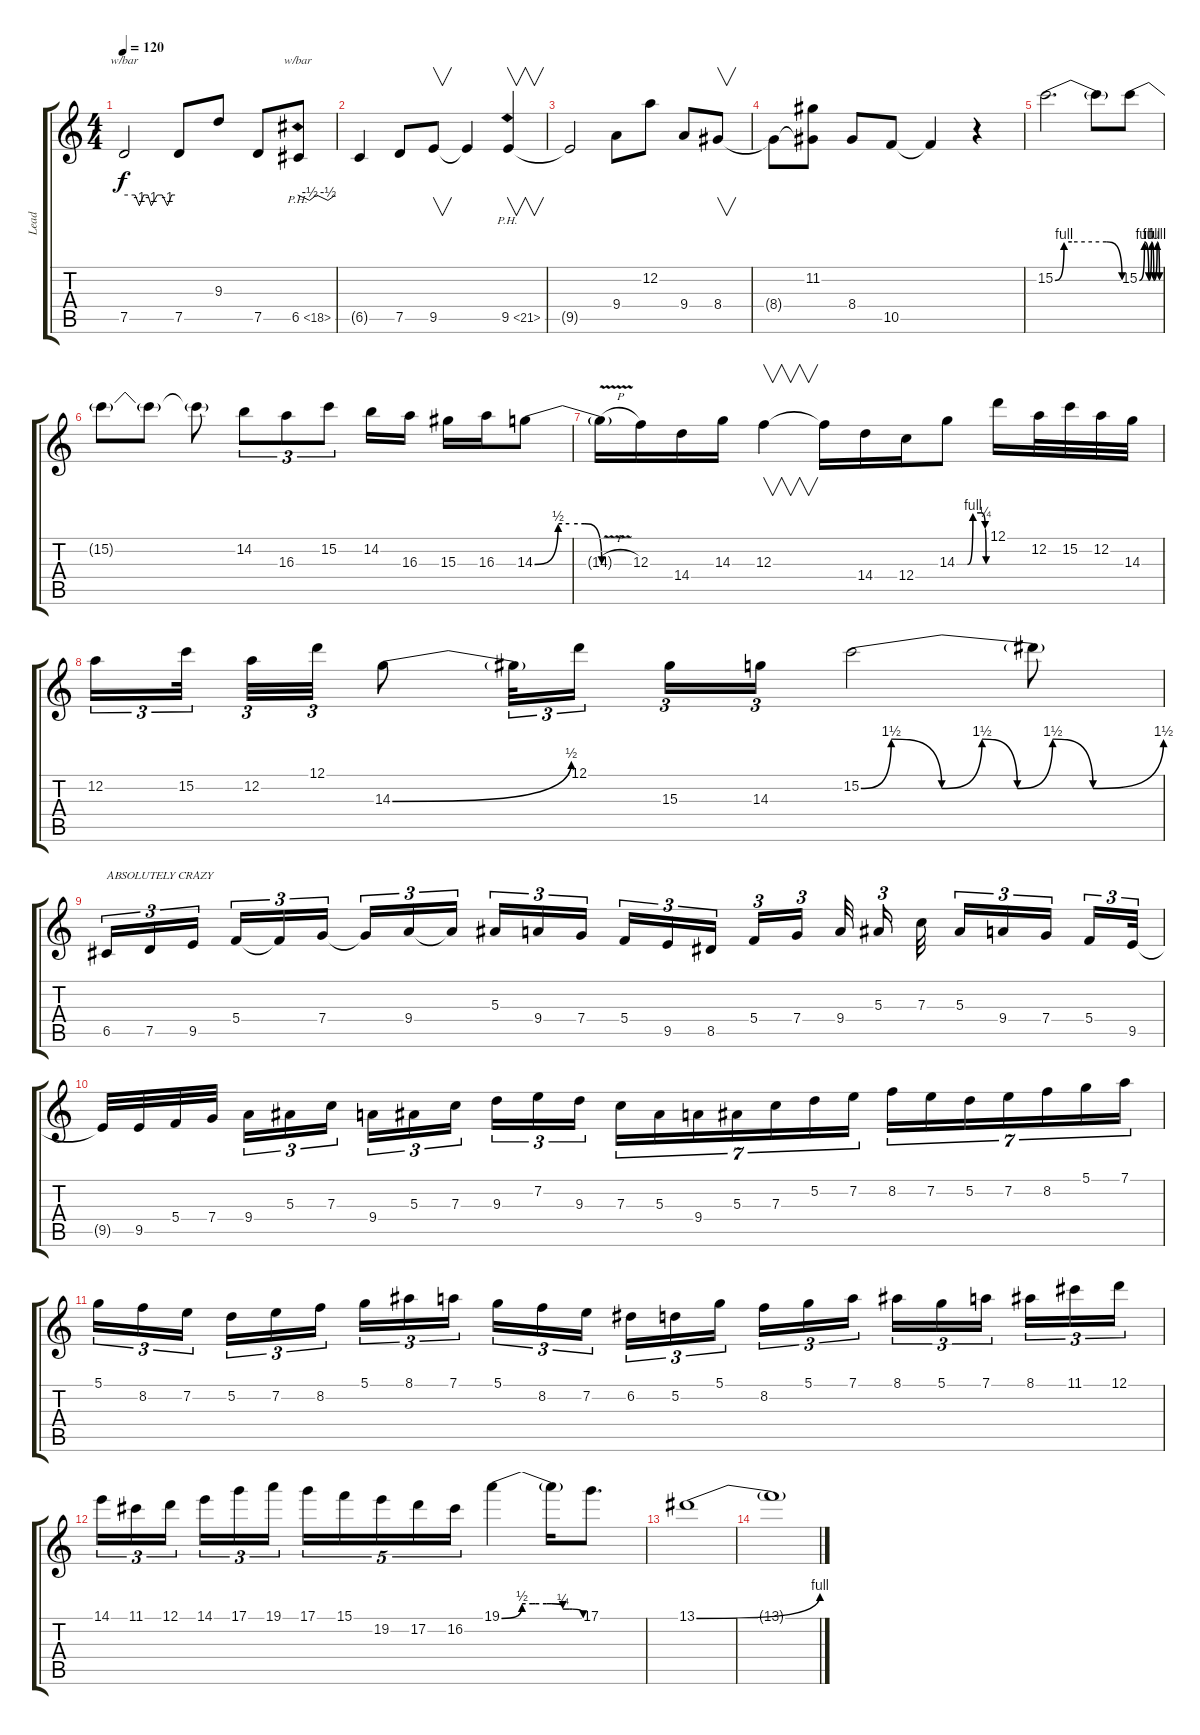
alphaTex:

\track ("Lead" "Lead") {instrument distortionguitar}
\staff {score tabs}
\tuning (D4 A3 F3 C3 G2 D2) {hide}
\ts (4 4)
\tempo 120
\clef g2
\ks c
7.5.2{tbe (custom default 0 0 13 0 18 -4 23 0 28 0 32 -4 39 0 45 0 51 -4 56 0 60 0) dy f} 7.5.8 9.3.8 7.5.8 6.5{ph 12}.8{tbe (custom default 0 0 19 -2 30 0 48 -2 60 0)} |
6.5{t}.4 7.5.8 9.5.8{v} 9.5{t}.4 9.5{ph 12}.4{v} |
9.5{t}.2 9.4.8 12.2.8 9.4.8 8.4.8{v} |
8.4{t}.8 (11.2 8.4{t}).8 8.4.8 10.5.8 10.5{t}.4 r.4 |
15.2{be (custom 0 0 8 4 15 4 46 4 60 0)}.2{d} 15.2{t}.8 15.2{be (custom 0 0 15 4 28 0 36 4 43 0 53 4 60 0)}.8 |
15.2{t}.8 15.2{t}.8 15.2{t}.8 14.2.8{tu (3 2)} 16.3.8{tu (3 2)} 15.2.8{tu (3 2)} 14.2.16 16.3.16 15.3.16 16.3.16 14.3{be (custom 0 0 21 2 31 2 45 2 60 0)}.8 |
14.3{v h t}.16 12.3.16 14.4.16 14.3.16 12.3.4{v} 12.3{t}.16 14.4.16 12.4.16 14.3{be (custom 0 0 22 0 33 4 49 4 58 1 60 0)}.8 12.1.16 12.2.32 15.2.32 12.2.32 14.3.32 |
12.2.16{tu (3 2)} 15.2.32{tu (3 2) beam splitsecondary} 12.2.32{tu (3 2)} 12.1.32{tu (3 2)} 14.3{be (bend 0 0 60 2)}.8 14.3{t}.32{tu (3 2)} 12.1.16{tu (3 2) beam splitsecondary} 15.3.16{tu (3 2)} 14.3.16{tu (3 2)} 15.2{be (custom 0 0 6 6 16 0 24 6 31 0 38 6 46 0 60 6)}.2 15.2{t}.8 |
6.5.16{tu (3 2) txt "ABSOLUTELY CRAZY"} 7.5.16{tu (3 2)} 9.5.16{tu (3 2) beam splitsecondary} 5.4.16{tu (3 2)} 5.4{t}.16{tu (3 2)} 7.4.16{tu (3 2)} 7.4{t}.16{tu (3 2)} 9.4.16{tu (3 2)} 9.4{t}.16{tu (3 2) beam splitsecondary} 5.3.16{tu (3 2)} 9.4.16{tu (3 2)} 7.4.16{tu (3 2)} 5.4.16{tu (3 2)} 9.5.16{tu (3 2)} 8.5.16{tu (3 2) beam splitsecondary} 5.4.16{tu (3 2)} 7.4.16{tu (3 2) beam splitsecondary} 9.4.32 5.3.16{tu (3 2)} 7.3.32{beam splitsecondary} 5.3.16{tu (3 2)} 9.4.16{tu (3 2)} 7.4.16{tu (3 2) beam splitsecondary} 5.4.16{tu (3 2)} 9.5.32{tu (3 2)} |
9.5{t}.32 9.5.32 5.4.32 7.4.32{beam splitsecondary} 9.4.16{tu (3 2)} 5.3.16{tu (3 2)} 7.3.16{tu (3 2)} 9.4.16{tu (3 2)} 5.3.16{tu (3 2)} 7.3.16{tu (3 2) beam splitsecondary} 9.3.16{tu (3 2)} 7.2.16{tu (3 2)} 9.3.16{tu (3 2)} 7.3.16{tu (7 4)} 5.3.16{tu (7 4)} 9.4.16{tu (7 4)} 5.3.16{tu (7 4)} 7.3.16{tu (7 4)} 5.2.16{tu (7 4)} 7.2.16{tu (7 4)} 8.2.16{tu (7 4)} 7.2.16{tu (7 4)} 5.2.16{tu (7 4)} 7.2.16{tu (7 4)} 8.2.16{tu (7 4)} 5.1.16{tu (7 4)} 7.1.16{tu (7 4)} |
5.1.16{tu (3 2)} 8.2.16{tu (3 2)} 7.2.16{tu (3 2) beam splitsecondary} 5.2.16{tu (3 2)} 7.2.16{tu (3 2)} 8.2.16{tu (3 2)} 5.1.16{tu (3 2)} 8.1.16{tu (3 2)} 7.1.16{tu (3 2) beam splitsecondary} 5.1.16{tu (3 2)} 8.2.16{tu (3 2)} 7.2.16{tu (3 2)} 6.2.16{tu (3 2)} 5.2.16{tu (3 2)} 5.1.16{tu (3 2) beam splitsecondary} 8.2.16{tu (3 2)} 5.1.16{tu (3 2)} 7.1.16{tu (3 2)} 8.1.16{tu (3 2)} 5.1.16{tu (3 2)} 7.1.16{tu (3 2) beam splitsecondary} 8.1.16{tu (3 2)} 11.1.16{tu (3 2)} 12.1.16{tu (3 2)} |
14.1.16{tu (3 2)} 11.1.16{tu (3 2)} 12.1.16{tu (3 2) beam splitsecondary} 14.1.16{tu (3 2)} 17.1.16{tu (3 2)} 19.1.16{tu (3 2)} 17.1.16{tu (5 4)} 15.1.16{tu (5 4)} 19.2.16{tu (5 4)} 17.2.16{tu (5 4)} 16.2.16{tu (5 4)} 19.1{be (custom 0 0 15 2 23 2 25 2 33 2 37 2 45 1 50 1 52 1 60 0)}.4 19.1{t}.16 17.1.8{d} |
13.1{be (bend 0 0 60 4)}.1 |
13.1{t}.1
